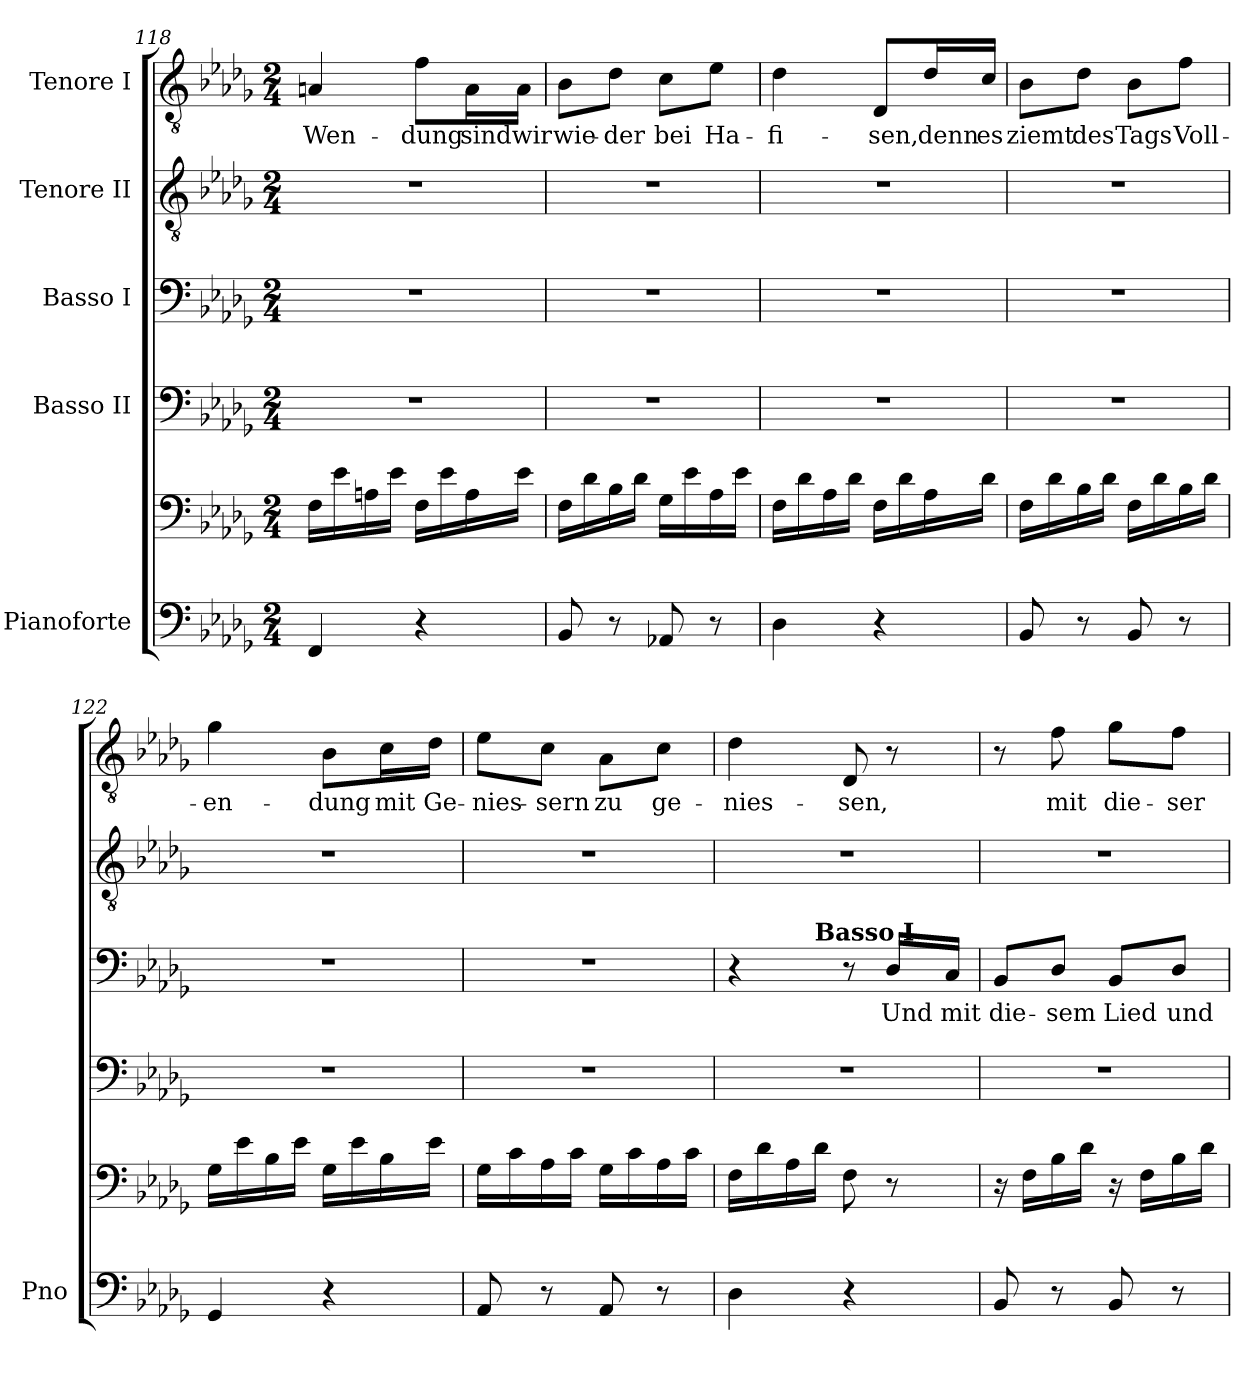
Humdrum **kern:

**kern	**kern	**kern	**kern	**text	**kern	**kern	**text
*part5	*part5	*part4	*part3	*part3	*part2	*part1	*part1
*staff6	*staff5	*staff4	*staff3	*staff3	*staff2	*staff1	*staff1
*I"Pianoforte	*	*I"Basso II	*I"Basso I	*	*I"Tenore II	*I"Tenore I	*
*I'Pno	*	*	*	*	*	*	*
*clefF4	*clefF4	*clefF4	*clefF4	*	*clefGv2	*clefGv2	*
*k[b-e-a-d-g-]	*k[b-e-a-d-g-]	*k[b-e-a-d-g-]	*k[b-e-a-d-g-]	*	*k[b-e-a-d-g-]	*k[b-e-a-d-g-]	*
*M2/4	*M2/4	*M2/4	*M2/4	*	*M2/4	*M2/4	*
=118	=118	=118	=118	=118	=118	=118	=118
!	!	!	!	!	!	!	!LO:LY:b
4FF/	16F\LL	2r	2r	.	2r	4An/	Wen-
.	16e-\	.	.	.	.	.	.
.	16An\	.	.	.	.	.	.
.	16e-\JJ	.	.	.	.	.	.
!	!	!	!	!	!	!	!LO:LY:b
4r	16F\LL	.	.	.	.	8f\L	-dung
.	16e-\	.	.	.	.	.	.
!	!	!	!	!	!	!	!LO:LY:b
.	16A\	.	.	.	.	16A\L	sind
!	!	!	!	!	!	!	!LO:LY:b
.	16e-\JJ	.	.	.	.	16A\JJ	wir
=119	=119	=119	=119	=119	=119	=119	=119
!	!	!	!	!	!	!	!LO:LY:b
8BB-/	16F\LL	2r	2r	.	2r	8B-\L	wie-
.	16d-\	.	.	.	.	.	.
!	!	!	!	!	!	!	!LO:LY:b
8r	16B-\	.	.	.	.	8d-\J	-der
.	16d-\JJ	.	.	.	.	.	.
!	!	!	!	!	!	!	!LO:LY:b
8AA-X/	16G-\LL	.	.	.	.	8c\L	bei
.	16e-\	.	.	.	.	.	.
!	!	!	!	!	!	!	!LO:LY:b
8r	16A-\	.	.	.	.	8e-\J	Ha-
.	16e-\JJ	.	.	.	.	.	.
=120	=120	=120	=120	=120	=120	=120	=120
!	!	!	!	!	!	!	!LO:LY:b
4D-\	16F\LL	2r	2r	.	2r	4d-\	-fi-
.	16d-\	.	.	.	.	.	.
.	16A-\	.	.	.	.	.	.
.	16d-\JJ	.	.	.	.	.	.
!	!	!	!	!	!	!	!LO:LY:b
4r	16F\LL	.	.	.	.	8D-/L	-sen,
.	16d-\	.	.	.	.	.	.
!	!	!	!	!	!	!	!LO:LY:b
.	16A-\	.	.	.	.	16d-/L	denn
!	!	!	!	!	!	!	!LO:LY:b
.	16d-\JJ	.	.	.	.	16c/JJ	es
=121	=121	=121	=121	=121	=121	=121	=121
!	!	!	!	!	!	!	!LO:LY:b
8BB-/	16F\LL	2r	2r	.	2r	8B-\L	ziemt
.	16d-\	.	.	.	.	.	.
!	!	!	!	!	!	!	!LO:LY:b
8r	16B-\	.	.	.	.	8d-\J	des
.	16d-\JJ	.	.	.	.	.	.
!	!	!	!	!	!	!	!LO:LY:b
8BB-/	16F\LL	.	.	.	.	8B-\L	Tags
.	16d-\	.	.	.	.	.	.
!	!	!	!	!	!	!	!LO:LY:b
8r	16B-\	.	.	.	.	8f\J	Voll-
.	16d-\JJ	.	.	.	.	.	.
!!LO:LB:g=z
=122	=122	=122	=122	=122	=122	=122	=122
!	!	!	!	!	!	!	!LO:LY:b
4GG-/	16G-\LL	2r	2r	.	2r	4g-\	-en-
.	16e-\	.	.	.	.	.	.
.	16B-\	.	.	.	.	.	.
.	16e-\JJ	.	.	.	.	.	.
!	!	!	!	!	!	!	!LO:LY:b
4r	16G-\LL	.	.	.	.	8B-\L	-dung
.	16e-\	.	.	.	.	.	.
!	!	!	!	!	!	!	!LO:LY:b
.	16B-\	.	.	.	.	16c\L	mit
!	!	!	!	!	!	!	!LO:LY:b
.	16e-\JJ	.	.	.	.	16d-\JJ	Ge-
=123	=123	=123	=123	=123	=123	=123	=123
!	!	!	!	!	!	!	!LO:LY:b
8AA-/	16G-\LL	2r	2r	.	2r	8e-\L	-nies-
.	16c\	.	.	.	.	.	.
!	!	!	!	!	!	!	!LO:LY:b
8r	16A-\	.	.	.	.	8c\J	-sern
.	16c\JJ	.	.	.	.	.	.
!	!	!	!	!	!	!	!LO:LY:b
8AA-/	16G-\LL	.	.	.	.	8A-\L	zu
.	16c\	.	.	.	.	.	.
!	!	!	!	!	!	!	!LO:LY:b
8r	16A-\	.	.	.	.	8c\J	ge-
.	16c\JJ	.	.	.	.	.	.
=124	=124	=124	=124	=124	=124	=124	=124
!	!	!	!	!	!	!	!LO:LY:b
*	*	*	*^	*	*	*	*
4D-\	16F\LL	2r	4r	8.ryy	.	2r	4d-\	-nies-
.	16d-\	.	.	.	.	.	.	.
.	16A-\	.	.	.	.	.	.	.
!	!	!	!	!LO:TX:a:B:t=Basso I	!	!	!	!
.	16d-\JJ	.	.	4ryy	.	.	.	.
!	!	!	!	!	!	!	!	!LO:LY:b
4r	8F\	.	8r	.	.	.	8D-/	-sen,
!	!	!	!	!	!LO:LY:b	!	!	!
.	8r	.	16D-/LL	.	Und	.	8r	.
!	!	!	!	!	!LO:LY:b	!	!	!
.	.	.	16C/JJ	16ryy	mit	.	.	.
=125	=125	=125	=125	=125	=125	=125	=125	=125
!	!	!	!	!	!LO:LY:b	!	!	!
*	*	*	*v	*v	*	*	*	*
8BB-/	16r	2r	8BB-/L	die-	2r	8r	.
.	16F\LL	.	.	.	.	.	.
!	!	!	!	!LO:LY:b	!	!	!LO:LY:b
8r	16B-\	.	8D-/J	-sem	.	8f\	mit
.	16d-\JJ	.	.	.	.	.	.
!	!	!	!	!LO:LY:b	!	!	!LO:LY:b
8BB-/	16r	.	8BB-/L	Lied	.	8g-\L	die-
.	16F\LL	.	.	.	.	.	.
!	!	!	!	!LO:LY:b	!	!	!LO:LY:b
8r	16B-\	.	8D-/J	und	.	8f\J	-ser
.	16d-\JJ	.	.	.	.	.	.
=	=	=	=	=	=	=	=
*-	*-	*-	*-	*-	*-	*-	*-
